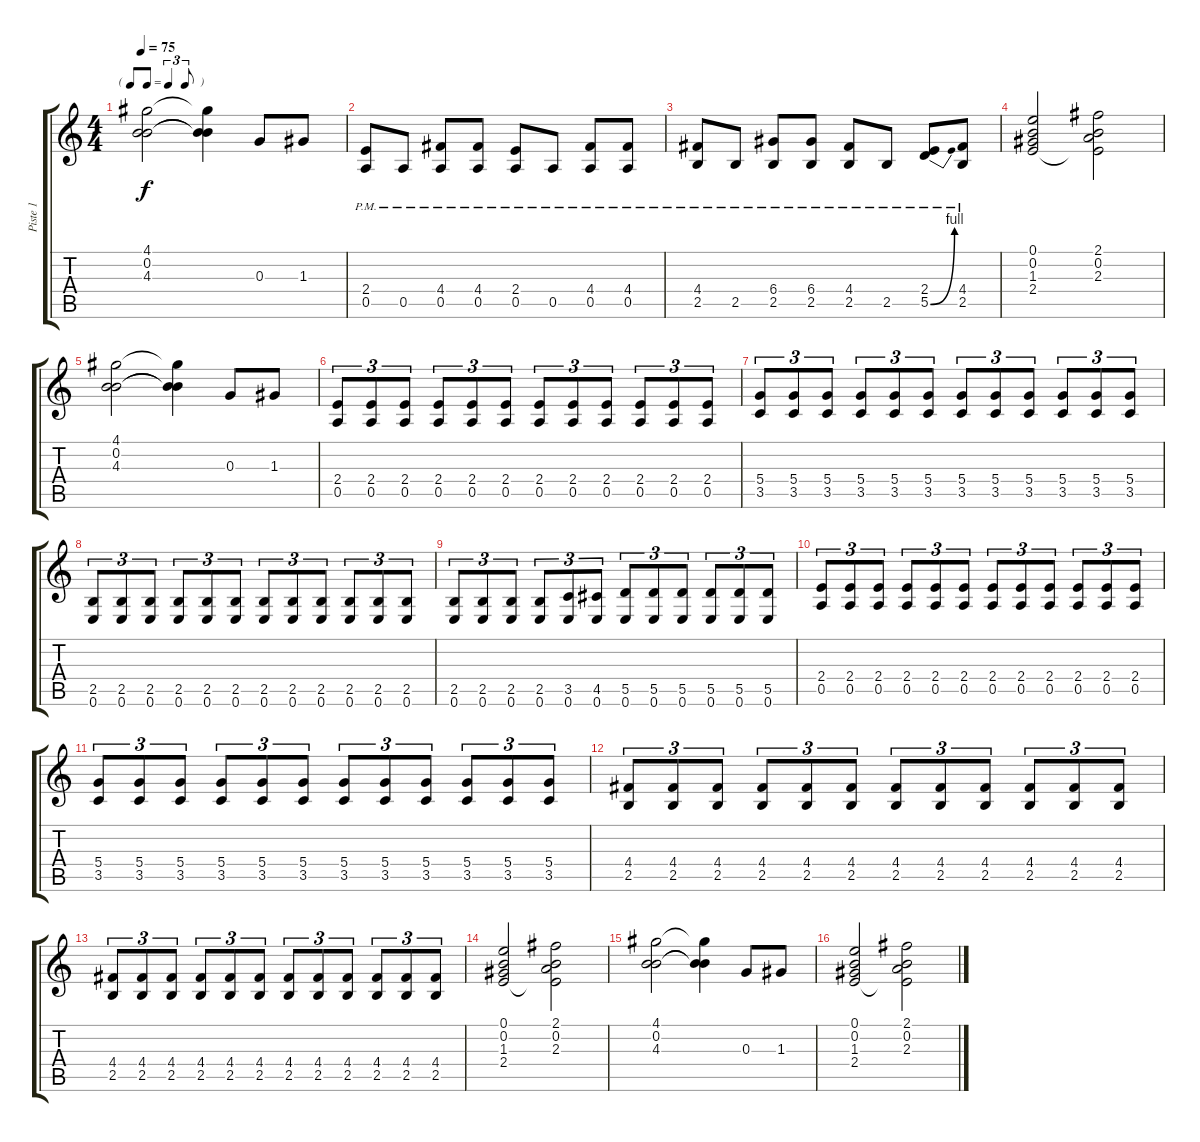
\track ("Piste 1" "Piste 1") {instrument distortionguitar}
\staff {score tabs}
\tuning (E4 B3 G3 D3 A2 E2) {hide}
\ts (4 4)
\tf triplet8th
\tempo 75
\clef g2
\ks c
(4.1 0.2 4.3).2{dy f} (4.1{t} 0.2{t} 4.3{t}).4 0.3.8 1.3.8 |
(2.4{pm} 0.5{pm}).8 0.5{pm}.8 (4.4{pm} 0.5{pm}).8 (4.4{pm} 0.5{pm}).8 (2.4{pm} 0.5{pm}).8 0.5{pm}.8 (4.4{pm} 0.5{pm}).8 (4.4{pm} 0.5{pm}).8 |
(4.4{pm} 2.5{pm}).8 2.5{pm}.8 (6.4{pm} 2.5{pm}).8 (6.4{pm} 2.5{pm}).8 (4.4{pm} 2.5{pm}).8 2.5{pm}.8 (2.4{pm} 5.5{be (bend 0 0 60 4) pm}).8 (4.4{pm} 2.5{pm}).8 |
(0.1 0.2 1.3 2.4).2 (2.1 0.2 2.3 2.4{t}).2 |
(4.1 0.2 4.3).2 (4.1{t} 0.2{t} 4.3{t}).4 0.3.8 1.3.8 |
(2.4 0.5).8{tu (3 2)} (2.4 0.5).8{tu (3 2)} (2.4 0.5).8{tu (3 2)} (2.4 0.5).8{tu (3 2)} (2.4 0.5).8{tu (3 2)} (2.4 0.5).8{tu (3 2)} (2.4 0.5).8{tu (3 2)} (2.4 0.5).8{tu (3 2)} (2.4 0.5).8{tu (3 2)} (2.4 0.5).8{tu (3 2)} (2.4 0.5).8{tu (3 2)} (2.4 0.5).8{tu (3 2)} |
(5.4 3.5).8{tu (3 2)} (5.4 3.5).8{tu (3 2)} (5.4 3.5).8{tu (3 2)} (5.4 3.5).8{tu (3 2)} (5.4 3.5).8{tu (3 2)} (5.4 3.5).8{tu (3 2)} (5.4 3.5).8{tu (3 2)} (5.4 3.5).8{tu (3 2)} (5.4 3.5).8{tu (3 2)} (5.4 3.5).8{tu (3 2)} (5.4 3.5).8{tu (3 2)} (5.4 3.5).8{tu (3 2)} |
(2.5 0.6).8{tu (3 2)} (2.5 0.6).8{tu (3 2)} (2.5 0.6).8{tu (3 2)} (2.5 0.6).8{tu (3 2)} (2.5 0.6).8{tu (3 2)} (2.5 0.6).8{tu (3 2)} (2.5 0.6).8{tu (3 2)} (2.5 0.6).8{tu (3 2)} (2.5 0.6).8{tu (3 2)} (2.5 0.6).8{tu (3 2)} (2.5 0.6).8{tu (3 2)} (2.5 0.6).8{tu (3 2)} |
(2.5 0.6).8{tu (3 2)} (2.5 0.6).8{tu (3 2)} (2.5 0.6).8{tu (3 2)} (2.5 0.6).8{tu (3 2)} (3.5 0.6).8{tu (3 2)} (4.5 0.6).8{tu (3 2)} (5.5 0.6).8{tu (3 2)} (5.5 0.6).8{tu (3 2)} (5.5 0.6).8{tu (3 2)} (5.5 0.6).8{tu (3 2)} (5.5 0.6).8{tu (3 2)} (5.5 0.6).8{tu (3 2)} |
(2.4 0.5).8{tu (3 2)} (2.4 0.5).8{tu (3 2)} (2.4 0.5).8{tu (3 2)} (2.4 0.5).8{tu (3 2)} (2.4 0.5).8{tu (3 2)} (2.4 0.5).8{tu (3 2)} (2.4 0.5).8{tu (3 2)} (2.4 0.5).8{tu (3 2)} (2.4 0.5).8{tu (3 2)} (2.4 0.5).8{tu (3 2)} (2.4 0.5).8{tu (3 2)} (2.4 0.5).8{tu (3 2)} |
(5.4 3.5).8{tu (3 2)} (5.4 3.5).8{tu (3 2)} (5.4 3.5).8{tu (3 2)} (5.4 3.5).8{tu (3 2)} (5.4 3.5).8{tu (3 2)} (5.4 3.5).8{tu (3 2)} (5.4 3.5).8{tu (3 2)} (5.4 3.5).8{tu (3 2)} (5.4 3.5).8{tu (3 2)} (5.4 3.5).8{tu (3 2)} (5.4 3.5).8{tu (3 2)} (5.4 3.5).8{tu (3 2)} |
(4.4 2.5).8{tu (3 2)} (4.4 2.5).8{tu (3 2)} (4.4 2.5).8{tu (3 2)} (4.4 2.5).8{tu (3 2)} (4.4 2.5).8{tu (3 2)} (4.4 2.5).8{tu (3 2)} (4.4 2.5).8{tu (3 2)} (4.4 2.5).8{tu (3 2)} (4.4 2.5).8{tu (3 2)} (4.4 2.5).8{tu (3 2)} (4.4 2.5).8{tu (3 2)} (4.4 2.5).8{tu (3 2)} |
(4.4 2.5).8{tu (3 2)} (4.4 2.5).8{tu (3 2)} (4.4 2.5).8{tu (3 2)} (4.4 2.5).8{tu (3 2)} (4.4 2.5).8{tu (3 2)} (4.4 2.5).8{tu (3 2)} (4.4 2.5).8{tu (3 2)} (4.4 2.5).8{tu (3 2)} (4.4 2.5).8{tu (3 2)} (4.4 2.5).8{tu (3 2)} (4.4 2.5).8{tu (3 2)} (4.4 2.5).8{tu (3 2)} |
(0.1 0.2 1.3 2.4).2 (2.1 0.2 2.3 2.4{t}).2 |
(4.1 0.2 4.3).2 (4.1{t} 0.2{t} 4.3{t}).4 0.3.8 1.3.8 |
(0.1 0.2 1.3 2.4).2 (2.1 0.2 2.3 2.4{t}).2
